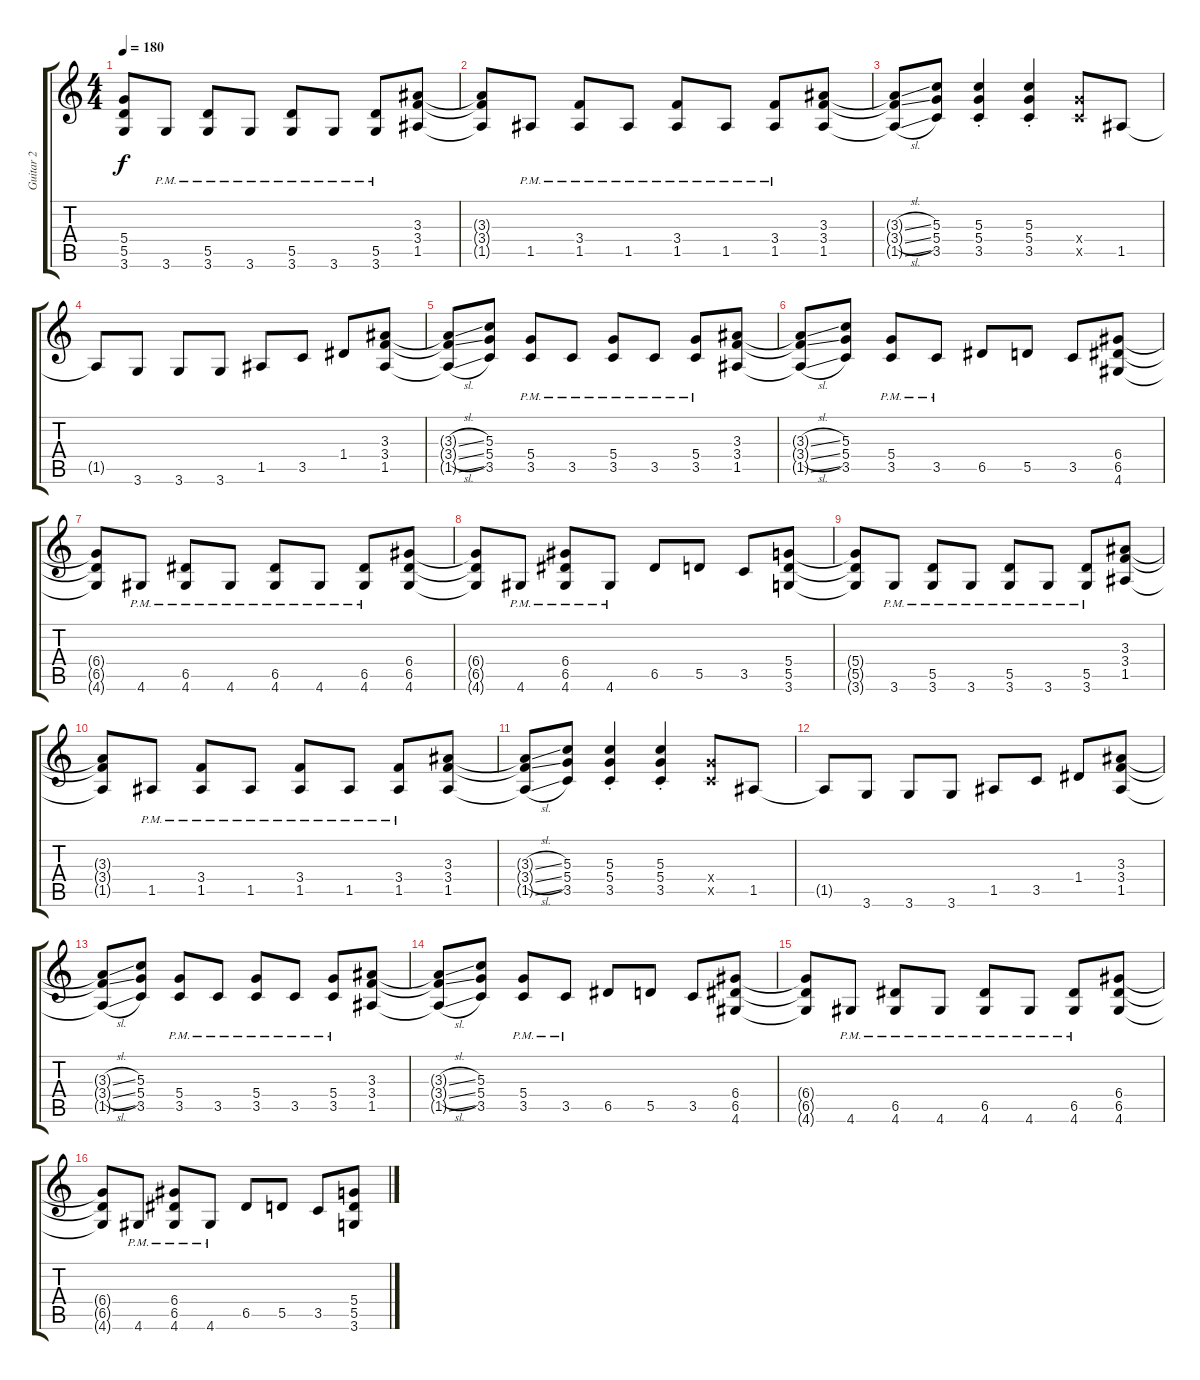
\track ("Guitar 2" "Guitar 2") {instrument overdrivenguitar}
\staff {score tabs}
\tuning (E4 B3 G3 D3 A2 E2) {hide}
\ts (4 4)
\tempo 180
\clef g2
\ks c
(5.4{t} 5.5{t} 3.6{t}).8{dy f} 3.6{pm}.8 (5.5 3.6{pm}).8 3.6{pm}.8 (5.5 3.6{pm}).8 3.6{pm}.8 (5.5 3.6{pm}).8 (3.3 3.4 1.5).8 |
(3.3{t} 3.4{t} 1.5{t}).8 1.5{pm}.8 (3.4 1.5{pm}).8 1.5{pm}.8 (3.4 1.5{pm}).8 1.5{pm}.8 (3.4 1.5{pm}).8 (3.3 3.4 1.5).8 |
(3.3{sl t} 3.4{sl t} 1.5{sl t}).8 (5.3 5.4 3.5).8 (5.3{st} 5.4{st} 3.5).4 (5.3{st} 5.4{st} 3.5{st}).4 (5.4{x} 3.5{x}).8 1.5.8 |
1.5{t}.8 3.6.8 3.6.8 3.6.8 1.5.8 3.5.8 1.4.8 (3.3 3.4 1.5).8 |
(3.3{sl t} 3.4{sl t} 1.5{sl t}).8 (5.3 5.4 3.5).8 (5.4{pm} 3.5{pm}).8 3.5{pm}.8 (5.4{pm} 3.5{pm}).8 3.5{pm}.8 (5.4{pm} 3.5{pm}).8 (3.3 3.4 1.5).8 |
(3.3{sl t} 3.4{sl t} 1.5{sl t}).8 (5.3 5.4 3.5).8 (5.4 3.5{pm}).8 3.5{pm}.8 6.5.8 5.5.8 3.5.8 (6.4 6.5 4.6).8 |
(6.4{t} 6.5{t} 4.6{t}).8 4.6{pm}.8 (6.5 4.6{pm}).8 4.6{pm}.8 (6.5 4.6{pm}).8 4.6{pm}.8 (6.5 4.6{pm}).8 (6.4 6.5 4.6).8 |
(6.4{t} 6.5{t} 4.6{t}).8 4.6{pm}.8 (6.4{pm} 6.5{pm} 4.6{pm}).8 4.6{pm}.8 6.5.8 5.5.8 3.5.8 (5.4 5.5 3.6).8 |
(5.4{t} 5.5{t} 3.6{t}).8 3.6{pm}.8 (5.5 3.6{pm}).8 3.6{pm}.8 (5.5 3.6{pm}).8 3.6{pm}.8 (5.5 3.6{pm}).8 (3.3 3.4 1.5).8 |
(3.3{t} 3.4{t} 1.5{t}).8 1.5{pm}.8 (3.4 1.5{pm}).8 1.5{pm}.8 (3.4 1.5{pm}).8 1.5{pm}.8 (3.4 1.5{pm}).8 (3.3 3.4 1.5).8 |
(3.3{sl t} 3.4{sl t} 1.5{sl t}).8 (5.3 5.4 3.5).8 (5.3{st} 5.4{st} 3.5).4 (5.3{st} 5.4{st} 3.5{st}).4 (5.4{x} 3.5{x}).8 1.5.8 |
1.5{t}.8 3.6.8 3.6.8 3.6.8 1.5.8 3.5.8 1.4.8 (3.3 3.4 1.5).8 |
(3.3{sl t} 3.4{sl t} 1.5{sl t}).8 (5.3 5.4 3.5).8 (5.4{pm} 3.5{pm}).8 3.5{pm}.8 (5.4{pm} 3.5{pm}).8 3.5{pm}.8 (5.4{pm} 3.5{pm}).8 (3.3 3.4 1.5).8 |
(3.3{sl t} 3.4{sl t} 1.5{sl t}).8 (5.3 5.4 3.5).8 (5.4 3.5{pm}).8 3.5{pm}.8 6.5.8 5.5.8 3.5.8 (6.4 6.5 4.6).8 |
(6.4{t} 6.5{t} 4.6{t}).8 4.6{pm}.8 (6.5 4.6{pm}).8 4.6{pm}.8 (6.5 4.6{pm}).8 4.6{pm}.8 (6.5 4.6{pm}).8 (6.4 6.5 4.6).8 |
(6.4{t} 6.5{t} 4.6{t}).8 4.6{pm}.8 (6.4{pm} 6.5{pm} 4.6{pm}).8 4.6{pm}.8 6.5.8 5.5.8 3.5.8 (5.4 5.5 3.6).8
